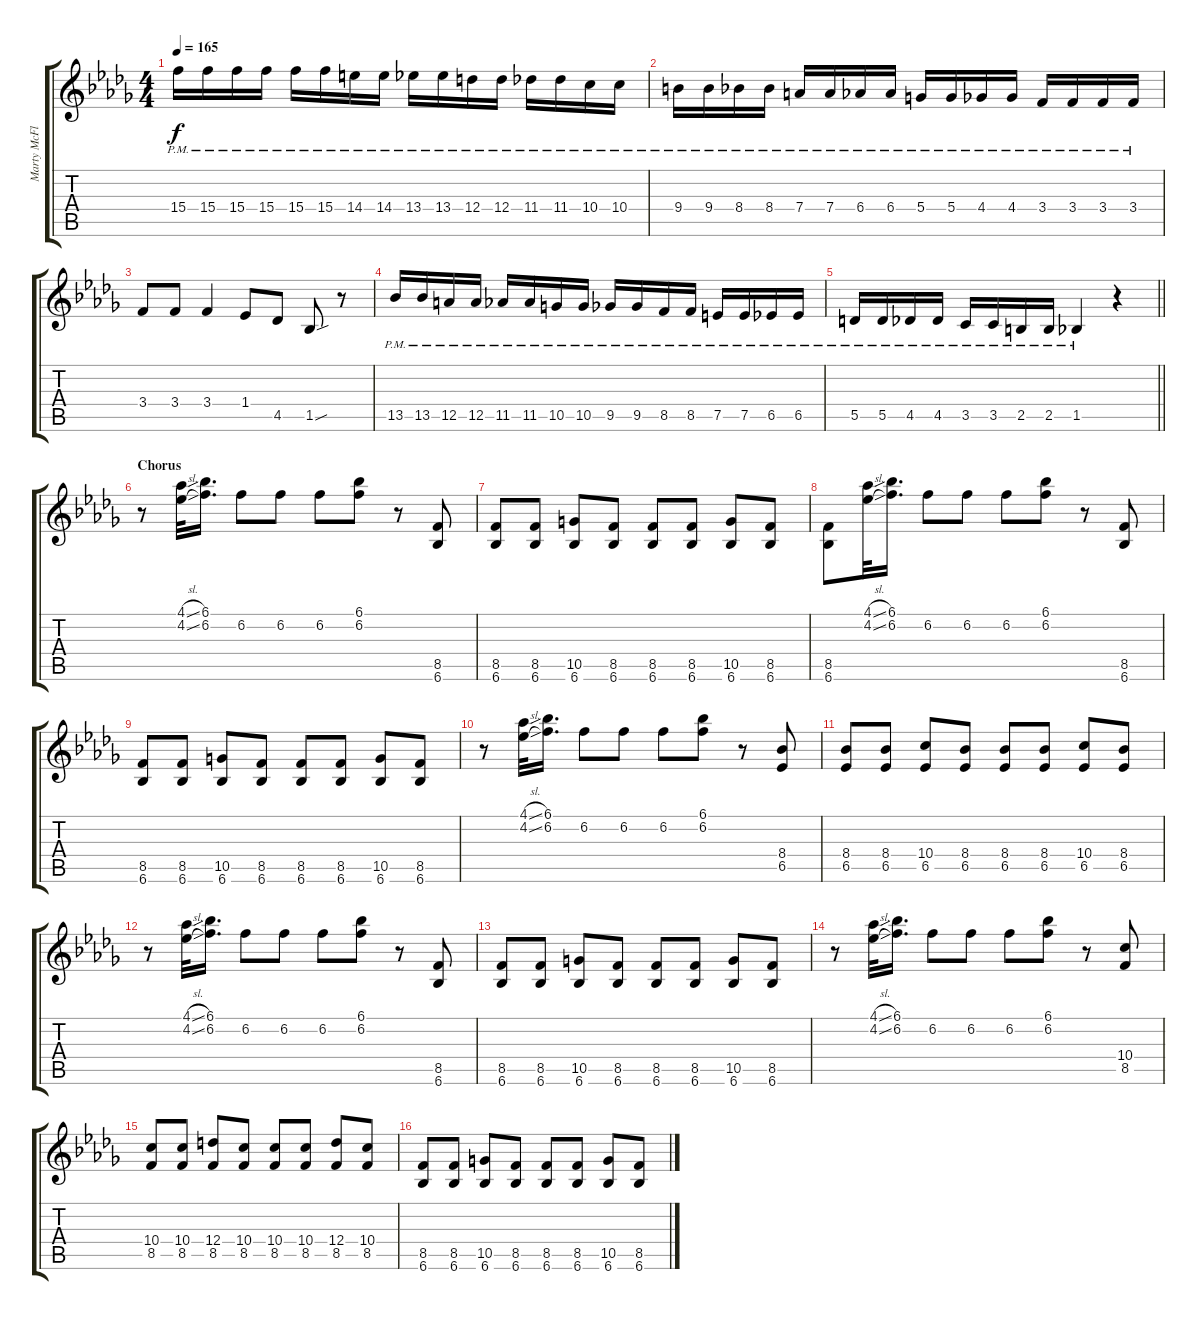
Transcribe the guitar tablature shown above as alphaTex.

\track ("Marty McFly" "Marty McFl") {mute instrument overdrivenguitar}
\staff {score tabs}
\tuning (E4 B3 G3 D3 A2 E2) {hide}
\ts (4 4)
\tempo 165
\clef g2
\ks bbminor
15.4{pm}.16{dy f} 15.4{pm}.16 15.4{pm}.16 15.4{pm}.16 15.4{pm}.16 15.4{pm}.16 14.4{pm}.16 14.4{pm}.16 13.4{pm}.16 13.4{pm}.16 12.4{pm}.16 12.4{pm}.16 11.4{pm}.16 11.4{pm}.16 10.4{pm}.16 10.4{pm}.16 |
9.4{pm}.16 9.4{pm}.16 8.4{pm}.16 8.4{pm}.16 7.4{pm}.16 7.4{pm}.16 6.4{pm}.16 6.4{pm}.16 5.4{pm}.16 5.4{pm}.16 4.4{pm}.16 4.4{pm}.16 3.4{pm}.16 3.4{pm}.16 3.4{pm}.16 3.4{pm}.16 |
3.4.8 3.4.8 3.4.4 1.4.8 4.5.8 1.5{sou}.8 r.8 |
13.5{pm}.16 13.5{pm}.16 12.5{pm}.16 12.5{pm}.16 11.5{pm}.16 11.5{pm}.16 10.5{pm}.16 10.5{pm}.16 9.5{pm}.16 9.5{pm}.16 8.5{pm}.16 8.5{pm}.16 7.5{pm}.16 7.5{pm}.16 6.5{pm}.16 6.5{pm}.16 |
\barLineRight lightlight
5.5{pm}.16 5.5{pm}.16 4.5{pm}.16 4.5{pm}.16 3.5{pm}.16 3.5{pm}.16 2.5{pm}.16 2.5{pm}.16 1.5{pm}.4 r.4 |
\section ("" "Chorus")
r.8 (4.1{sl} 4.2{sl}).32 (6.1 6.2).16{d} 6.2.8 6.2.8 6.2.8 (6.1 6.2).8 r.8 (8.5 6.6).8 |
(8.5 6.6).8 (8.5 6.6).8 (10.5 6.6).8 (8.5 6.6).8 (8.5 6.6).8 (8.5 6.6).8 (10.5 6.6).8 (8.5 6.6).8 |
(8.5 6.6).8 (4.1{sl} 4.2{sl}).32 (6.1 6.2).16{d} 6.2.8 6.2.8 6.2.8 (6.1 6.2).8 r.8 (8.5 6.6).8 |
(8.5 6.6).8 (8.5 6.6).8 (10.5 6.6).8 (8.5 6.6).8 (8.5 6.6).8 (8.5 6.6).8 (10.5 6.6).8 (8.5 6.6).8 |
r.8 (4.1{sl} 4.2{sl}).32 (6.1 6.2).16{d} 6.2.8 6.2.8 6.2.8 (6.1 6.2).8 r.8 (8.4 6.5).8 |
(8.4 6.5).8 (8.4 6.5).8 (10.4 6.5).8 (8.4 6.5).8 (8.4 6.5).8 (8.4 6.5).8 (10.4 6.5).8 (8.4 6.5).8 |
r.8 (4.1{sl} 4.2{sl}).32 (6.1 6.2).16{d} 6.2.8 6.2.8 6.2.8 (6.1 6.2).8 r.8 (8.5 6.6).8 |
(8.5 6.6).8 (8.5 6.6).8 (10.5 6.6).8 (8.5 6.6).8 (8.5 6.6).8 (8.5 6.6).8 (10.5 6.6).8 (8.5 6.6).8 |
r.8 (4.1{sl} 4.2{sl}).32 (6.1 6.2).16{d} 6.2.8 6.2.8 6.2.8 (6.1 6.2).8 r.8 (10.4 8.5).8 |
(10.4 8.5).8 (10.4 8.5).8 (12.4 8.5).8 (10.4 8.5).8 (10.4 8.5).8 (10.4 8.5).8 (12.4 8.5).8 (10.4 8.5).8 |
(8.5 6.6).8 (8.5 6.6).8 (10.5 6.6).8 (8.5 6.6).8 (8.5 6.6).8 (8.5 6.6).8 (10.5 6.6).8 (8.5 6.6).8
